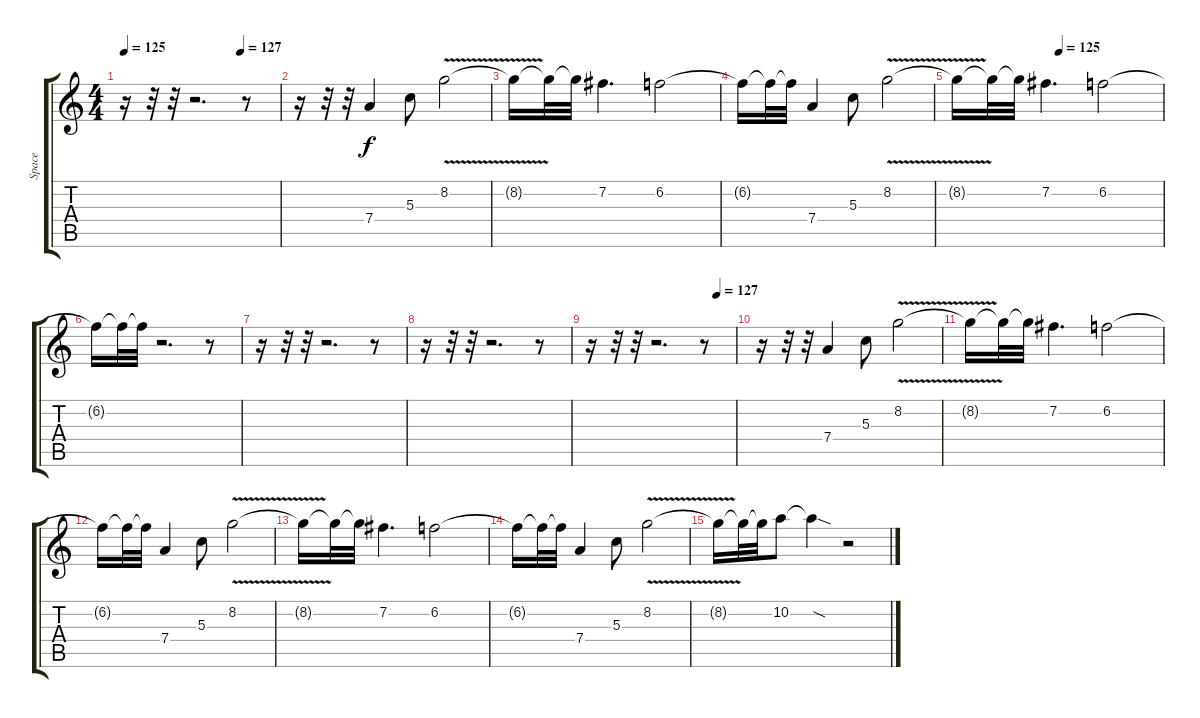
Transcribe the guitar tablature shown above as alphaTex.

\track ("Space" "Space") {instrument overdrivenguitar}
\staff {score tabs}
\tuning (E4 B3 G3 D3 A2 E2) {hide}
\ts (4 4)
\tempo 125
\tempo (127 0.75)
\clef g2
\ks c
r.16{dy f} r.32 r.32 r.2{d} r.8 |
r.16 r.32 r.32 7.4.4 5.3.8 8.2{v}.2 |
8.2{t}.16 8.2{t}.32 8.2{t}.32 7.2.4{d} 6.2.2 |
6.2{t}.16 6.2{t}.32 6.2{t}.32 7.4.4 5.3.8 8.2{v}.2 |
\tempo (125 0.5)
8.2{t}.16 8.2{t}.32 8.2{t}.32 7.2.4{d} 6.2.2 |
6.2{t}.16 6.2{t}.32 6.2{t}.32 r.2{d} r.8 |
r.16 r.32 r.32 r.2{d} r.8 |
r.16 r.32 r.32 r.2{d} r.8 |
\tempo (127 0.875)
r.16 r.32 r.32 r.2{d} r.8 |
r.16 r.32 r.32 7.4.4 5.3.8 8.2{v}.2 |
8.2{t}.16 8.2{t}.32 8.2{t}.32 7.2.4{d} 6.2.2 |
6.2{t}.16 6.2{t}.32 6.2{t}.32 7.4.4 5.3.8 8.2{v}.2 |
8.2{t}.16 8.2{t}.32 8.2{t}.32 7.2.4{d} 6.2.2 |
6.2{t}.16 6.2{t}.32 6.2{t}.32 7.4.4 5.3.8 8.2{v}.2 |
8.2{t}.16 8.2{t}.32 8.2{t}.32 10.2.8 10.2{sod t}.4 r.2
